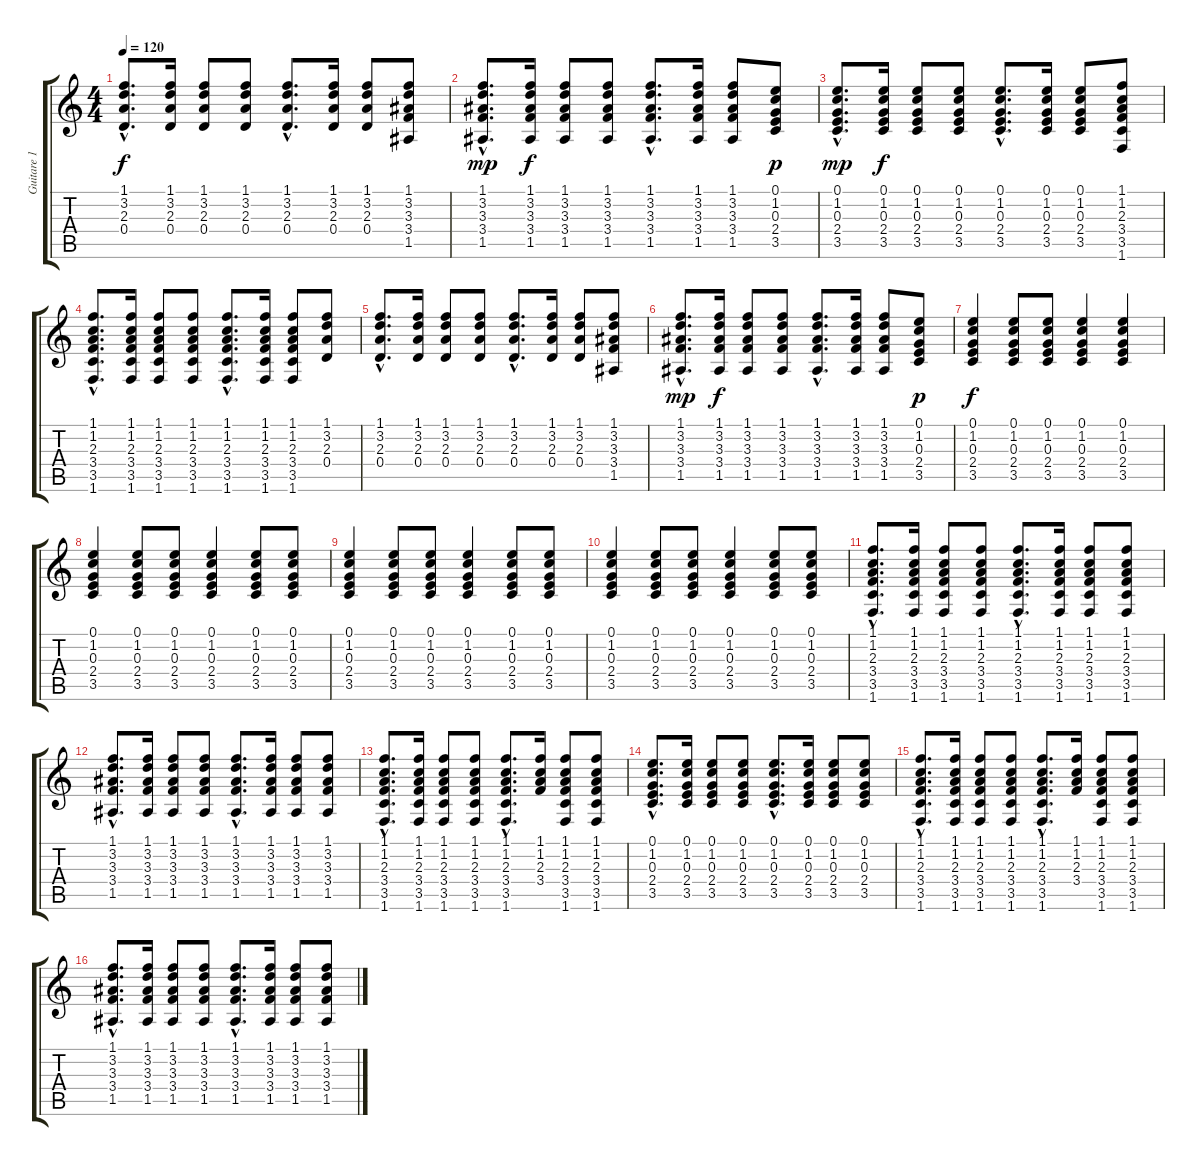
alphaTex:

\track ("Guitare 1" "Guitare 1") {instrument acousticguitarsteel}
\staff {score tabs}
\tuning (E4 B3 G3 D3 A2 E2) {hide}
\ts (4 4)
\tempo 120
\clef g2
\ks c
(1.1{hac} 3.2{hac} 2.3{hac} 0.4{hac}).8{d dy f} (1.1 3.2 2.3 0.4).16 (1.1 3.2 2.3 0.4).8 (1.1 3.2 2.3 0.4).8 (1.1{hac} 3.2{hac} 2.3{hac} 0.4{hac}).8{d} (1.1 3.2 2.3 0.4).16 (1.1 3.2 2.3 0.4).8 (1.1 3.2 3.3 3.4 1.5).8 |
(1.1{hac} 3.2{hac} 3.3{hac} 3.4{hac} 1.5{hac}).8{d dy mp} (1.1 3.2 3.3 3.4 1.5).16{dy f} (1.1 3.2 3.3 3.4 1.5).8 (1.1 3.2 3.3 3.4 1.5).8 (1.1{hac} 3.2{hac} 3.3{hac} 3.4{hac} 1.5{hac}).8{d} (1.1 3.2 3.3 3.4 1.5).16 (1.1 3.2 3.3 3.4 1.5).8 (0.1 1.2 0.3 2.4 3.5).8{dy p} |
(0.1{hac} 1.2{hac} 0.3{hac} 2.4{hac} 3.5{hac}).8{d dy mp} (0.1 1.2 0.3 2.4 3.5).16{dy f} (0.1 1.2 0.3 2.4 3.5).8 (0.1 1.2 0.3 2.4 3.5).8 (0.1{hac} 1.2{hac} 0.3{hac} 2.4{hac} 3.5{hac}).8{d} (0.1 1.2 0.3 2.4 3.5).16 (0.1 1.2 0.3 2.4 3.5).8 (1.1 1.2 2.3 3.4 3.5 1.6).8 |
(1.1{hac} 1.2{hac} 2.3{hac} 3.4{hac} 3.5{hac} 1.6{hac}).8{d} (1.1 1.2 2.3 3.4 3.5 1.6).16 (1.1 1.2 2.3 3.4 3.5 1.6).8 (1.1 1.2 2.3 3.4 3.5 1.6).8 (1.1{hac} 1.2{hac} 2.3{hac} 3.4{hac} 3.5{hac} 1.6{hac}).8{d} (1.1 1.2 2.3 3.4 3.5 1.6).16 (1.1 1.2 2.3 3.4 3.5 1.6).8 (1.1 3.2 2.3 0.4).8 |
(1.1{hac} 3.2{hac} 2.3{hac} 0.4{hac}).8{d} (1.1 3.2 2.3 0.4).16 (1.1 3.2 2.3 0.4).8 (1.1 3.2 2.3 0.4).8 (1.1{hac} 3.2{hac} 2.3{hac} 0.4{hac}).8{d} (1.1 3.2 2.3 0.4).16 (1.1 3.2 2.3 0.4).8 (1.1 3.2 3.3 3.4 1.5).8 |
(1.1{hac} 3.2{hac} 3.3{hac} 3.4{hac} 1.5{hac}).8{d dy mp} (1.1 3.2 3.3 3.4 1.5).16{dy f} (1.1 3.2 3.3 3.4 1.5).8 (1.1 3.2 3.3 3.4 1.5).8 (1.1{hac} 3.2{hac} 3.3{hac} 3.4{hac} 1.5{hac}).8{d} (1.1 3.2 3.3 3.4 1.5).16 (1.1 3.2 3.3 3.4 1.5).8 (0.1 1.2 0.3 2.4 3.5).8{dy p} |
(0.1 1.2 0.3 2.4 3.5).4{dy f} (0.1 1.2 0.3 2.4 3.5).8 (0.1 1.2 0.3 2.4 3.5).8 (0.1 1.2 0.3 2.4 3.5).4 (0.1 1.2 0.3 2.4 3.5).4 |
(0.1 1.2 0.3 2.4 3.5).4 (0.1 1.2 0.3 2.4 3.5).8 (0.1 1.2 0.3 2.4 3.5).8 (0.1 1.2 0.3 2.4 3.5).4 (0.1 1.2 0.3 2.4 3.5).8 (0.1 1.2 0.3 2.4 3.5).8 |
(0.1 1.2 0.3 2.4 3.5).4 (0.1 1.2 0.3 2.4 3.5).8 (0.1 1.2 0.3 2.4 3.5).8 (0.1 1.2 0.3 2.4 3.5).4 (0.1 1.2 0.3 2.4 3.5).8 (0.1 1.2 0.3 2.4 3.5).8 |
(0.1 1.2 0.3 2.4 3.5).4 (0.1 1.2 0.3 2.4 3.5).8 (0.1 1.2 0.3 2.4 3.5).8 (0.1 1.2 0.3 2.4 3.5).4 (0.1 1.2 0.3 2.4 3.5).8 (0.1 1.2 0.3 2.4 3.5).8 |
(1.1{hac} 1.2{hac} 2.3{hac} 3.4{hac} 3.5{hac} 1.6{hac}).8{d} (1.1 1.2 2.3 3.4 3.5 1.6).16 (1.1 1.2 2.3 3.4 3.5 1.6).8 (1.1 1.2 2.3 3.4 3.5 1.6).8 (1.1{hac} 1.2{hac} 2.3{hac} 3.4{hac} 3.5{hac} 1.6{hac}).8{d} (1.1 1.2 2.3 3.4 3.5 1.6).16 (1.1 1.2 2.3 3.4 3.5 1.6).8 (1.1 1.2 2.3 3.4 3.5 1.6).8 |
(1.1{hac} 3.2{hac} 3.3{hac} 3.4{hac} 1.5{hac}).8{d} (1.1 3.2 3.3 3.4 1.5).16 (1.1 3.2 3.3 3.4 1.5).8 (1.1 3.2 3.3 3.4 1.5).8 (1.1{hac} 3.2{hac} 3.3{hac} 3.4{hac} 1.5{hac}).8{d} (1.1 3.2 3.3 3.4 1.5).16 (1.1 3.2 3.3 3.4 1.5).8 (1.1 3.2 3.3 3.4 1.5).8 |
(1.1{hac} 1.2{hac} 2.3{hac} 3.4{hac} 3.5{hac} 1.6{hac}).8{d} (1.1 1.2 2.3 3.4 3.5 1.6).16 (1.1 1.2 2.3 3.4 3.5 1.6).8 (1.1 1.2 2.3 3.4 3.5 1.6).8 (1.1{hac} 1.2{hac} 2.3{hac} 3.4{hac} 3.5{hac} 1.6{hac}).8{d} (1.1 1.2 2.3 3.4).16 (1.1 1.2 2.3 3.4 3.5 1.6).8 (1.1 1.2 2.3 3.4 3.5 1.6).8 |
(0.1{hac} 1.2{hac} 0.3{hac} 2.4{hac} 3.5{hac}).8{d} (0.1 1.2 0.3 2.4 3.5).16 (0.1 1.2 0.3 2.4 3.5).8 (0.1 1.2 0.3 2.4 3.5).8 (0.1{hac} 1.2{hac} 0.3{hac} 2.4{hac} 3.5{hac}).8{d} (0.1 1.2 0.3 2.4 3.5).16 (0.1 1.2 0.3 2.4 3.5).8 (0.1 1.2 0.3 2.4 3.5).8 |
(1.1{hac} 1.2{hac} 2.3{hac} 3.4{hac} 3.5{hac} 1.6{hac}).8{d} (1.1 1.2 2.3 3.4 3.5 1.6).16 (1.1 1.2 2.3 3.4 3.5 1.6).8 (1.1 1.2 2.3 3.4 3.5 1.6).8 (1.1{hac} 1.2{hac} 2.3{hac} 3.4{hac} 3.5{hac} 1.6{hac}).8{d} (1.1 1.2 2.3 3.4).16 (1.1 1.2 2.3 3.4 3.5 1.6).8 (1.1 1.2 2.3 3.4 3.5 1.6).8 |
(1.1{hac} 3.2{hac} 3.3{hac} 3.4{hac} 1.5{hac}).8{d} (1.1 3.2 3.3 3.4 1.5).16 (1.1 3.2 3.3 3.4 1.5).8 (1.1 3.2 3.3 3.4 1.5).8 (1.1{hac} 3.2{hac} 3.3{hac} 3.4{hac} 1.5{hac}).8{d} (1.1 3.2 3.3 3.4 1.5).16 (1.1 3.2 3.3 3.4 1.5).8 (1.1 3.2 3.3 3.4 1.5).8
